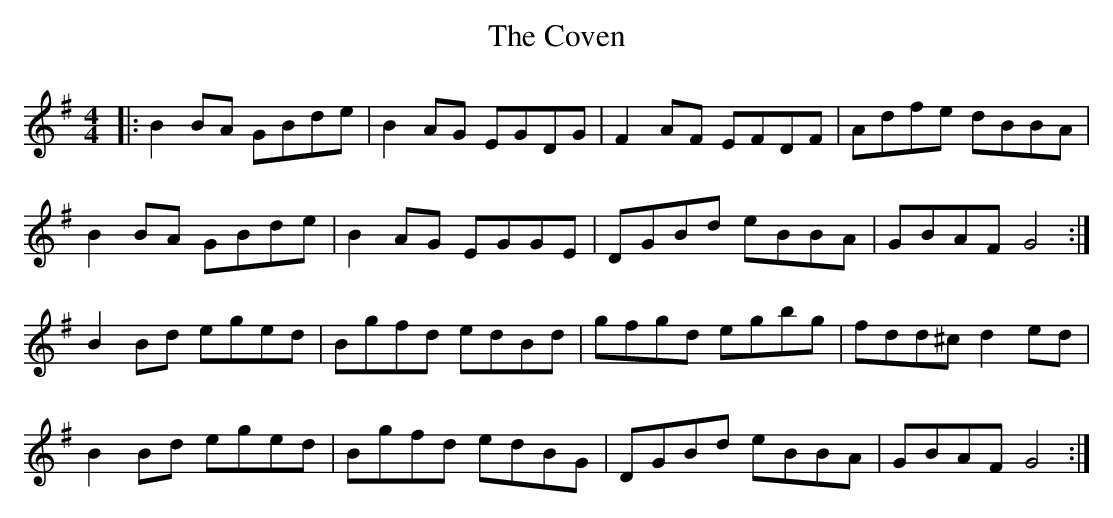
X:1
T: The Coven
M: 4/4
L: 1/8
K: Gmaj
|:B2BA GBde|B2 AG EGDG|F2AF EFDF|Adfe dBBA|
B2BA GBde|B2 AG EGGE|DGBd eBBA|GBAF G4:|
B2 Bd eged|Bgfd edBd|gfgd egbg|fdd^c d2 ed|
B2 Bd eged|Bgfd edBG|DGBd eBBA|GBAF G4:|
